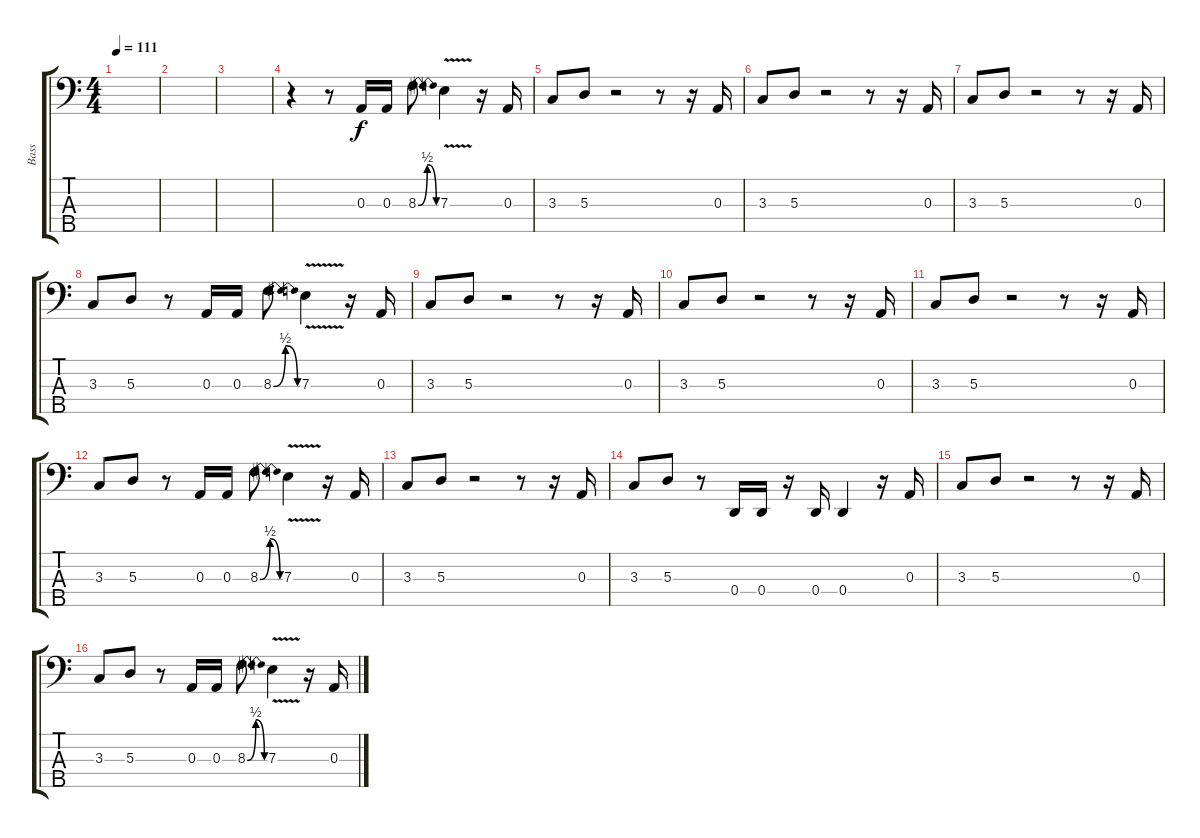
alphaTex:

\track ("Bass" "Bass") {instrument electricbasspick}
\staff {score tabs}
\tuning (G2 D2 A1 D1 B0) {hide}
\ts (4 4)
\tempo 111
\clef f4
\ks c
|
|
|
r.4 r.8 0.3.16 0.3.16 8.3{be (bendrelease 0 0 30 2 30 2 60 0)}.8 7.3{v}.4 r.16 0.3.16 |
3.3.8 5.3.8 r.2 r.8 r.16 0.3.16 |
3.3.8 5.3.8 r.2 r.8 r.16 0.3.16 |
3.3.8 5.3.8 r.2 r.8 r.16 0.3.16 |
3.3.8 5.3.8 r.8 0.3.16 0.3.16 8.3{be (bendrelease 0 0 30 2 30 2 60 0)}.8 7.3{v}.4 r.16 0.3.16 |
3.3.8 5.3.8 r.2 r.8 r.16 0.3.16 |
3.3.8 5.3.8 r.2 r.8 r.16 0.3.16 |
3.3.8 5.3.8 r.2 r.8 r.16 0.3.16 |
3.3.8 5.3.8 r.8 0.3.16 0.3.16 8.3{be (bendrelease 0 0 30 2 30 2 60 0)}.8 7.3{v}.4 r.16 0.3.16 |
3.3.8 5.3.8 r.2 r.8 r.16 0.3.16 |
3.3.8 5.3.8 r.8 0.4.16 0.4.16 r.16 0.4.16 0.4.4 r.16 0.3.16 |
3.3.8 5.3.8 r.2 r.8 r.16 0.3.16 |
3.3.8 5.3.8 r.8 0.3.16 0.3.16 8.3{be (bendrelease 0 0 30 2 30 2 60 0)}.8 7.3{v}.4 r.16 0.3.16
